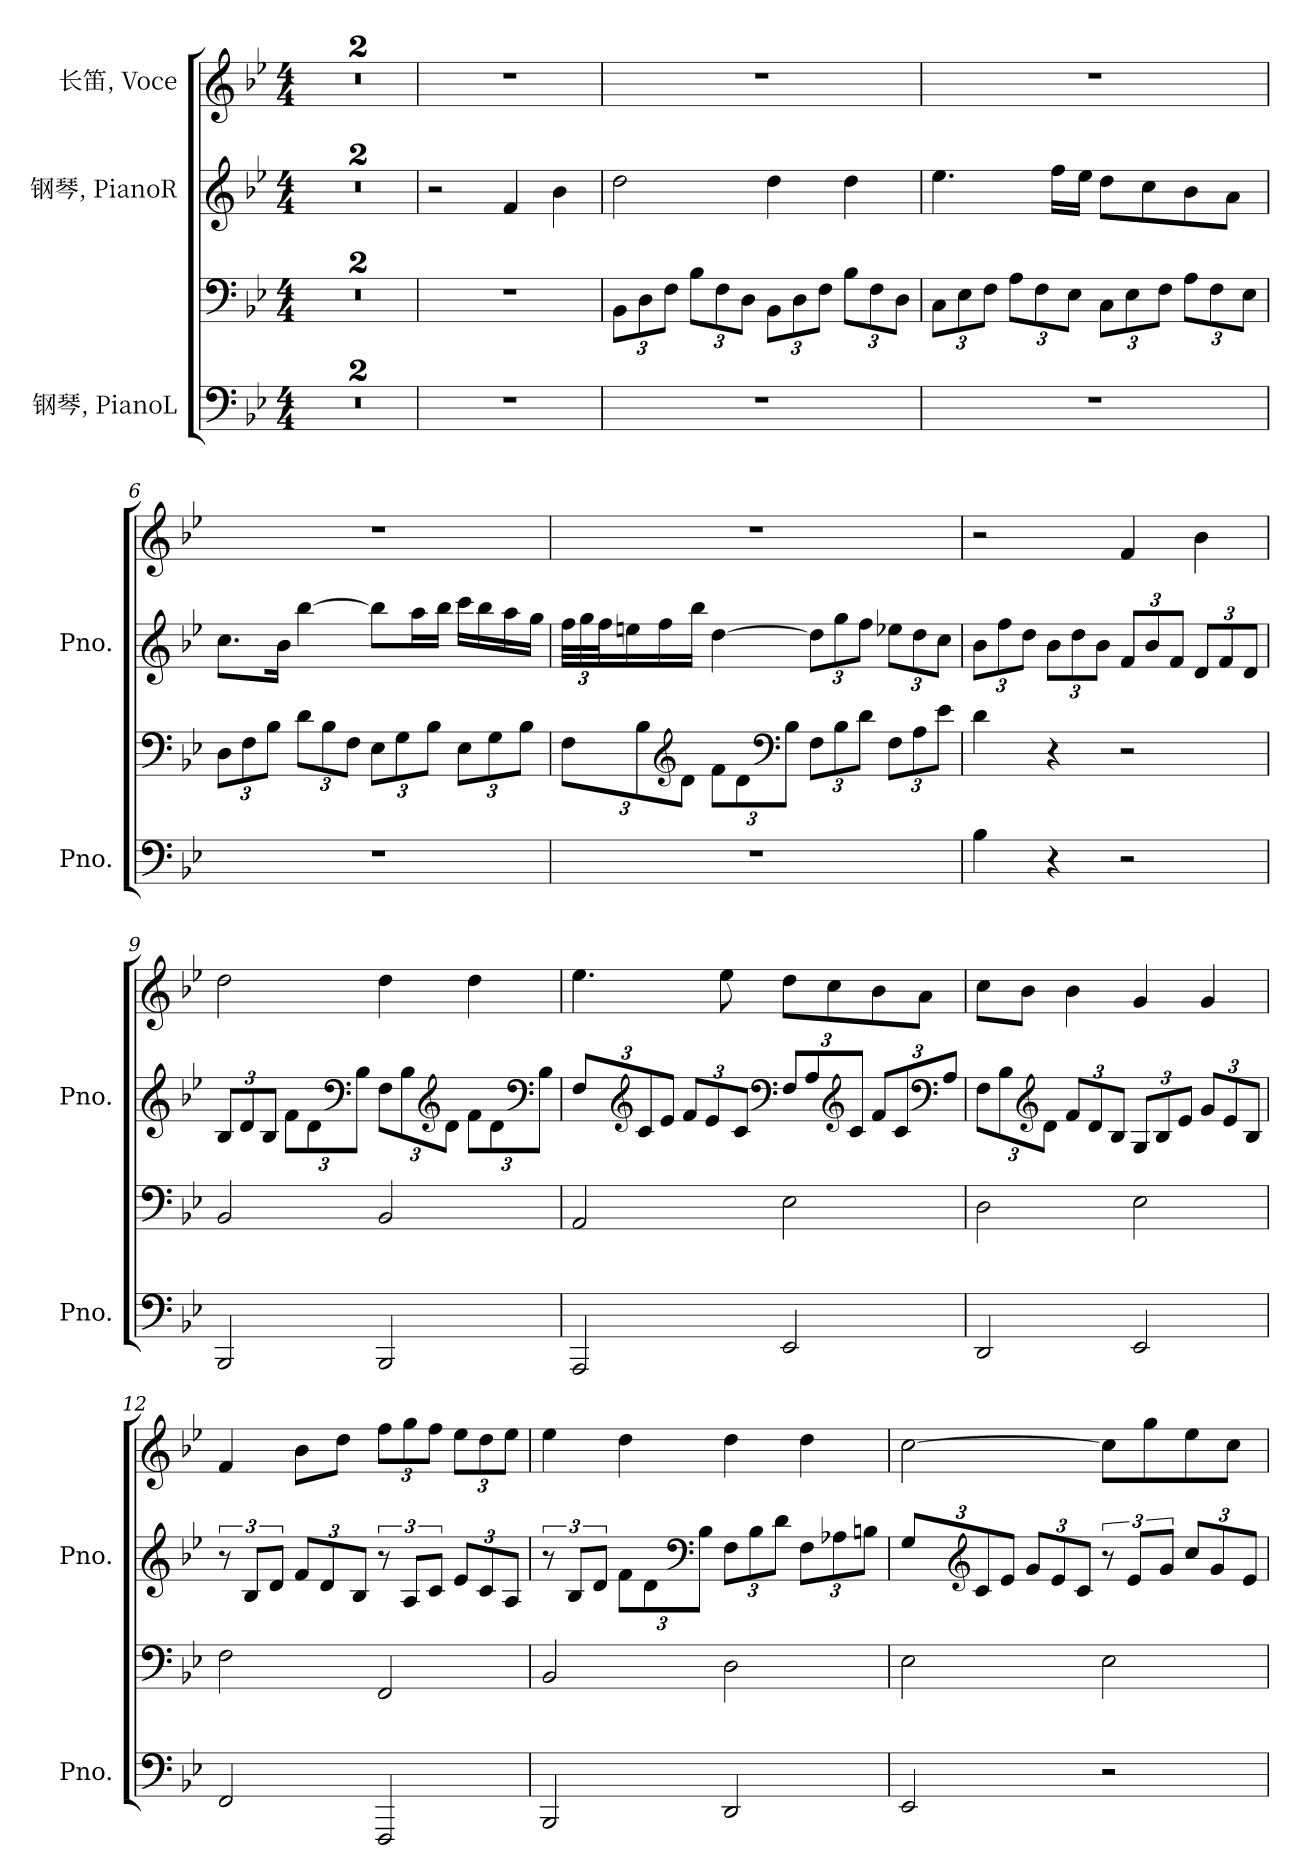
**kern	**kern	**kern	**kern
*part3	*part3	*part2	*part1
*staff4	*staff3	*staff2	*staff1
*I"钢琴, PianoL	*	*I"钢琴, PianoR	*I"长笛, Voce
*I'Pno.	*	*I'Pno.	*
*clefF4	*clefF4	*clefG2	*clefG2
*k[b-e-]	*k[b-e-]	*k[b-e-]	*k[b-e-]
*M4/4	*M4/4	*M4/4	*M4/4
*MM100	*MM100	*MM100	*MM100
=1	=1	=1	=1
1r	1r	1r	1r
=2	=2	=2	=2
1r	1r	1r	1r
=3	=3	=3	=3
1r	1r	2r	1r
.	.	4f/	.
.	.	4b-\	.
=4	=4	=4	=4
*	*Xbrackettup	*	*
1r	12BB-\L	2dd\	1r
.	12D\	.	.
.	12F\J	.	.
.	12B-\L	.	.
.	12F\	.	.
.	12D\J	.	.
.	12BB-\L	4dd\	.
.	12D\	.	.
.	12F\J	.	.
.	12B-\L	4dd\	.
.	12F\	.	.
.	12D\J	.	.
=5	=5	=5	=5
1r	12C\L	4.ee-\	1r
.	12E-\	.	.
.	12F\J	.	.
.	12A\L	.	.
.	12F\	.	.
.	.	16ff\LL	.
.	12E-\J	.	.
.	.	16ee-\JJ	.
.	12C\L	8dd\L	.
.	12E-\	.	.
.	.	8cc\	.
.	12F\J	.	.
.	12A\L	8b-\	.
.	12F\	.	.
.	.	8a\J	.
.	12E-\J	.	.
!!LO:LB:g=z
=6	=6	=6	=6
1r	12D\L	8.cc\L	1r
.	12F\	.	.
.	12B-\J	.	.
.	.	16b-\Jk	.
.	12d\L	[4bb-\	.
.	12B-\	.	.
.	12F\J	.	.
.	12E-\L	8bb-\L]	.
.	12G\	.	.
.	.	16aa\L	.
.	12B-\J	.	.
.	.	16bb-\JJ	.
.	12E-\L	16ccc\LL	.
.	.	16bb-\	.
.	12G\	.	.
.	.	16aa\	.
.	12B-\J	.	.
.	.	16gg\JJ	.
=7	=7	=7	=7
*	*	*Xbrackettup	*
1r	12F\L	48ff\LLL	1r
.	.	48gg\	.
.	.	48ff\J	.
.	.	16een\	.
.	12B-\	.	.
.	.	16ff\	.
*	*clefG2	*	*
.	12d\J	.	.
.	.	16bb-\JJ	.
.	12f\L	[4dd\	.
.	12d\	.	.
*	*clefF4	*	*
.	12B-\J	.	.
.	12F\L	12dd\L]	.
.	12B-\	12gg\	.
.	12d\J	12ff\J	.
.	12F\L	12ee-X\L	.
.	12A\	12dd\	.
.	12e-\J	12cc\J	.
!!LO:LB:g=z
=8	=8	=8	=8
4B-\	4d\	12b-\L	2r
.	.	12ff\	.
.	.	12dd\J	.
4r	4r	12b-\L	.
.	.	12dd\	.
.	.	12b-\J	.
2r	2r	12f/L	4f/
.	.	12b-/	.
.	.	12f/J	.
.	.	12d/L	4b-\
.	.	12f/	.
.	.	12d/J	.
=9	=9	=9	=9
2BBB-/	2BB-/	12B-/L	2dd\
.	.	12d/	.
.	.	12B-/J	.
.	.	12f\L	.
.	.	12d\	.
*	*	*clefF4	*
.	.	12B-\J	.
2BBB-/	2BB-/	12F\L	4dd\
.	.	12B-\	.
*	*	*clefG2	*
.	.	12d\J	.
.	.	12f\L	4dd\
.	.	12d\	.
*	*	*clefF4	*
.	.	12B-\J	.
!!LO:PB:g=z
=10	=10	=10	=10
2AAA/	2AA/	12F/L	4.ee-\
*	*	*clefG2	*
.	.	12c/	.
.	.	12e-/J	.
.	.	12f/L	.
.	.	12e-/	.
.	.	.	8ee-\
.	.	12c/J	.
*	*	*clefF4	*
2EE-/	2E-\	12F/L	8dd\L
.	.	12A/	.
.	.	.	8cc\
*	*	*clefG2	*
.	.	12c/J	.
.	.	12f/L	8b-\
.	.	12c/	.
.	.	.	8a\J
*	*	*clefF4	*
.	.	12A/J	.
=11	=11	=11	=11
2DD/	2D\	12F\L	8cc\L
.	.	12B-\	.
.	.	.	8b-\J
*	*	*clefG2	*
.	.	12d\J	.
.	.	12f/L	4b-\
.	.	12d/	.
.	.	12B-/J	.
2EE-/	2E-\	12G/L	4g/
.	.	12B-/	.
.	.	12e-/J	.
.	.	12g/L	4g/
.	.	12e-/	.
.	.	12B-/J	.
!!LO:LB:g=z
=12	=12	=12	=12
*	*	*brackettup	*
2FF/	2F\	12r	4f/
.	.	12B-/L	.
.	.	12d/J	.
*	*	*Xbrackettup	*
.	.	12f/L	8b-\L
.	.	12d/	.
.	.	.	8dd\J
.	.	12B-/J	.
*	*	*brackettup	*Xbrackettup
2FFF/	2FF/	12r	12ff\L
.	.	12A/L	12gg\
.	.	12c/J	12ff\J
*	*	*Xbrackettup	*
.	.	12e-/L	12ee-\L
.	.	12c/	12dd\
.	.	12A/J	12ee-\J
=13	=13	=13	=13
*	*	*brackettup	*
2BBB-/	2BB-/	12r	4ee-\
.	.	12B-/L	.
.	.	12d/J	.
*	*	*Xbrackettup	*
.	.	12f\L	4dd\
.	.	12d\	.
*	*	*clefF4	*
.	.	12B-\J	.
2DD/	2D\	12F\L	4dd\
.	.	12B-\	.
.	.	12d\J	.
.	.	12F\L	4dd\
.	.	12A-X\	.
.	.	12Bn\J	.
=14	=14	=14	=14
2EE-/	2E-\	12G/L	[2cc\
*	*	*clefG2	*
.	.	12c/	.
.	.	12e-/J	.
.	.	12g/L	.
.	.	12e-/	.
.	.	12c/J	.
*	*	*brackettup	*
2r	2E-\	12r	8cc\L]
.	.	12e-/L	.
.	.	.	8gg\
.	.	12g/J	.
*	*	*Xbrackettup	*
.	.	12cc/L	8ee-\
.	.	12g/	.
.	.	.	8cc\J
.	.	12e-/J	.
=	=	=	=
*-	*-	*-	*-
